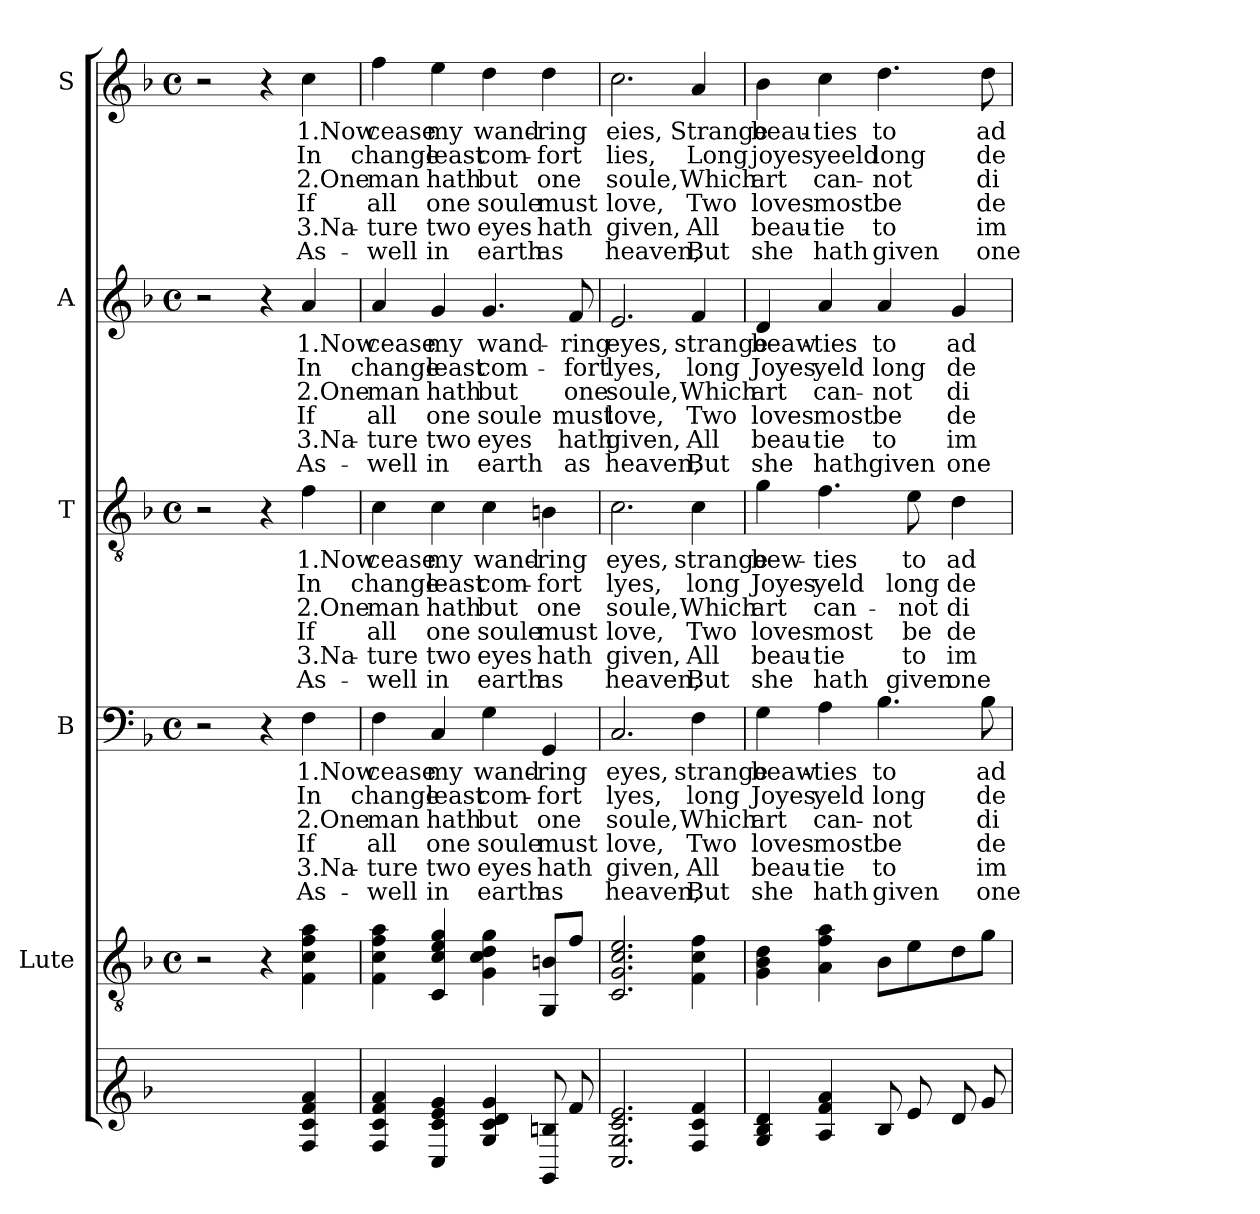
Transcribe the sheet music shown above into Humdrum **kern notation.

**kern	**kern	**kern	**text	**text	**text	**text	**text	**text	**kern	**text	**text	**text	**text	**text	**text	**kern	**text	**text	**text	**text	**text	**text	**kern	**text	**text	**text	**text	**text	**text
*part6	*part5	*part4	*part4	*part4	*part4	*part4	*part4	*part4	*part3	*part3	*part3	*part3	*part3	*part3	*part3	*part2	*part2	*part2	*part2	*part2	*part2	*part2	*part1	*part1	*part1	*part1	*part1	*part1	*part1
*staff6	*staff5	*staff4	*staff4	*staff4	*staff4	*staff4	*staff4	*staff4	*staff3	*staff3	*staff3	*staff3	*staff3	*staff3	*staff3	*staff2	*staff2	*staff2	*staff2	*staff2	*staff2	*staff2	*staff1	*staff1	*staff1	*staff1	*staff1	*staff1	*staff1
*	*I"Lute	*I"B	*	*	*	*	*	*	*I"T	*	*	*	*	*	*	*I"A	*	*	*	*	*	*	*I"S	*	*	*	*	*	*
*stria7	*	*	*	*	*	*	*	*	*	*	*	*	*	*	*	*	*	*	*	*	*	*	*	*	*	*	*	*	*
*	*clefGv2	*clefF4	*	*	*	*	*	*	*clefGv2	*	*	*	*	*	*	*clefG2	*	*	*	*	*	*	*clefG2	*	*	*	*	*	*
*k[b-]	*k[b-]	*k[b-]	*	*	*	*	*	*	*k[b-]	*	*	*	*	*	*	*k[b-]	*	*	*	*	*	*	*k[b-]	*	*	*	*	*	*
*F:	*F:	*F:	*	*	*	*	*	*	*F:	*	*	*	*	*	*	*F:	*	*	*	*	*	*	*F:	*	*	*	*	*	*
*	*M4/4	*M4/4	*	*	*	*	*	*	*M4/4	*	*	*	*	*	*	*M4/4	*	*	*	*	*	*	*M4/4	*	*	*	*	*	*
*	*met(c)	*met(c)	*	*	*	*	*	*	*met(c)	*	*	*	*	*	*	*met(c)	*	*	*	*	*	*	*met(c)	*	*	*	*	*	*
=1	=1	=1	=1	=1	=1	=1	=1	=1	=1	=1	=1	=1	=1	=1	=1	=1	=1	=1	=1	=1	=1	=1	=1	=1	=1	=1	=1	=1	=1
2ryy	2r	2r	.	.	.	.	.	.	2r	.	.	.	.	.	.	2r	.	.	.	.	.	.	2r	.	.	.	.	.	.
4ryy	4r	4r	.	.	.	.	.	.	4r	.	.	.	.	.	.	4r	.	.	.	.	.	.	4r	.	.	.	.	.	.
4F 4c 4f 4a	4F\ 4c\ 4f\ 4a\	4F\	1.Now	In	2.One	If	3.Na-	As-	4f\	1.Now	In	2.One	If	3.Na-	As-	4a/	1.Now	In	2.One	If	3.Na-	As-	4cc\	1.Now	In	2.One	If	3.Na-	As-
=2	=2	=2	=2	=2	=2	=2	=2	=2	=2	=2	=2	=2	=2	=2	=2	=2	=2	=2	=2	=2	=2	=2	=2	=2	=2	=2	=2	=2	=2
4F 4c 4f 4a	4F\ 4c\ 4f\ 4a\	4F\	cease	change	man	all	-ture	-well	4c\	cease	change	man	all	-ture	-well	4a/	cease	change	man	all	-ture	-well	4ff\	cease	change	man	all	-ture	-well
4C 4c 4e 4g	4C/ 4c/ 4e/ 4g/	4C/	my	least	hath	one	two	in	4c\	my	least	hath	one	two	in	4g/	my	least	hath	one	two	in	4ee\	my	least	hath	one	two	in
4G 4c 4d 4g	4G\ 4c\ 4d\ 4g\	4G\	wand-	com-	but	soule	eyes	earth	4c\	wand-	com-	but	soule	eyes	earth	4.g/	wand-	com-	but	soule	eyes	earth	4dd\	wand-	com-	but	soule	eyes	earth
8GG 8B	8GG/ 8Bn/L	4GG/	-ring	-fort	one	must	hath	as	4Bn\	-ring	-fort	one	must	hath	as	.	.	.	.	.	.	.	4dd\	-ring	-fort	one	must	hath	as
8f	8f/J	.	.	.	.	.	.	.	.	.	.	.	.	.	.	8f/	-ring	-fort	one	must	hath	as	.	.	.	.	.	.	.
=3	=3	=3	=3	=3	=3	=3	=3	=3	=3	=3	=3	=3	=3	=3	=3	=3	=3	=3	=3	=3	=3	=3	=3	=3	=3	=3	=3	=3	=3
2.C 2.G 2.c 2.e	2.C/ 2.G/ 2.c/ 2.e/	2.C/	eyes,	lyes,	soule,	love,	given,	heaven,	2.c\	eyes,	lyes,	soule,	love,	given,	heaven,	2.e/	eyes,	lyes,	soule,	love,	given,	heaven,	2.cc\	eies,	lies,	soule,	love,	given,	heaven,
4F 4c 4f	4F\ 4c\ 4f\	4F\	strange	long	Which	Two	All	But	4c\	strange	long	Which	Two	All	But	4f/	strange	long	Which	Two	All	But	4a/	Strange	Long	Which	Two	All	But
=4	=4	=4	=4	=4	=4	=4	=4	=4	=4	=4	=4	=4	=4	=4	=4	=4	=4	=4	=4	=4	=4	=4	=4	=4	=4	=4	=4	=4	=4
4G 4B- 4d	4G\ 4B-\ 4d\	4G\	beaw-	Joyes	art	loves	beau-	she	4g\	bew-	Joyes	art	loves	beau-	she	4d/	beaw-	Joyes	art	loves	beau-	she	4b-\	beau-	joyes	art	loves	beau-	she
4A 4f 4a	4A\ 4f\ 4a\	4A\	-ties	yeld	can-	most	-tie	hath	4.f\	-ties	yeld	can-	most	-tie	hath	4a/	-ties	yeld	can-	most	-tie	hath	4cc\	-ties	yeeld	can-	most	-tie	hath
8B-	8B-\L	4.B-\	to	long	-not	be	to	given	.	.	.	.	.	.	.	4a/	to	long	-not	be	to	given	4.dd\	to	long	-not	be	to	given
8e	8e\	.	.	.	.	.	.	.	8e\	to	long	-not	be	to	given	.	.	.	.	.	.	.	.	.	.	.	.	.	.
8d	8d\	.	.	.	.	.	.	.	4d\	ad-	de-	di-	de-	im-	one	4g/	ad-	de-	di-	de-	im-	one	.	.	.	.	.	.	.
8g	8g\J	8B-\	ad-	de-	di-	de-	im-	one	.	.	.	.	.	.	.	.	.	.	.	.	.	.	8dd\	ad-	de-	di-	de-	im-	one
=	=	=	=	=	=	=	=	=	=	=	=	=	=	=	=	=	=	=	=	=	=	=	=	=	=	=	=	=	=
*-	*-	*-	*-	*-	*-	*-	*-	*-	*-	*-	*-	*-	*-	*-	*-	*-	*-	*-	*-	*-	*-	*-	*-	*-	*-	*-	*-	*-	*-
